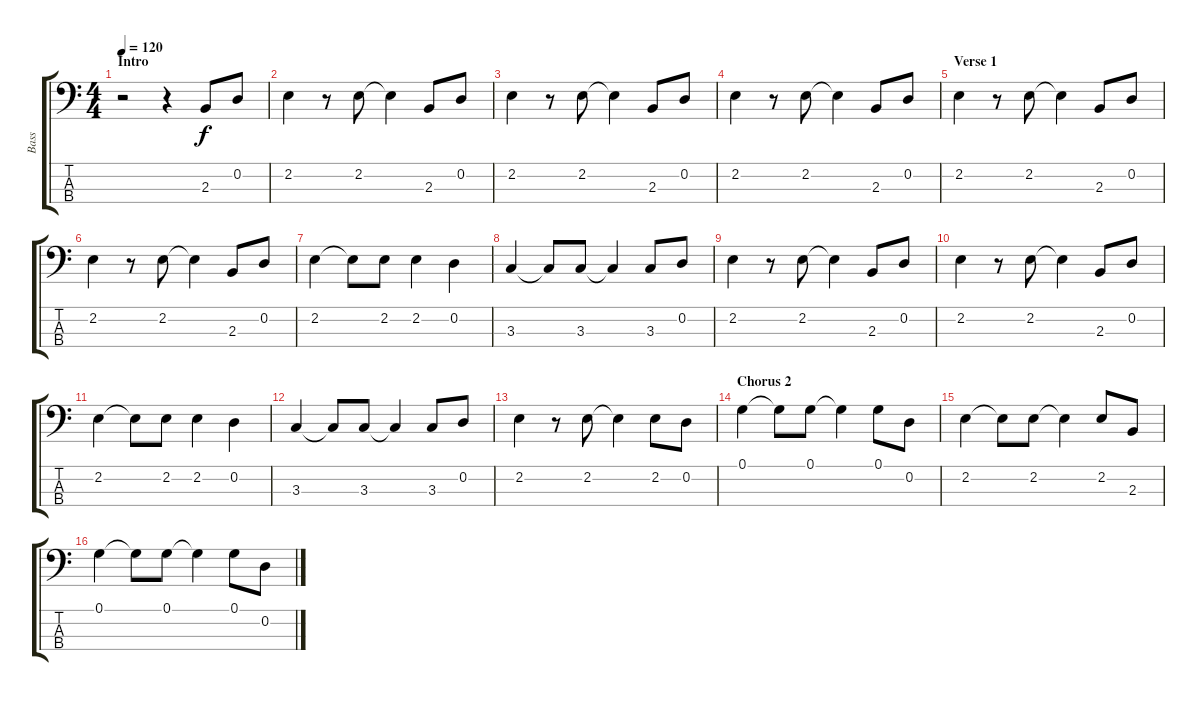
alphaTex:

\track ("Bass" "Bass") {instrument electricbasspick}
\staff {score tabs}
\tuning (G2 D2 A1 E1) {hide}
\ts (4 4)
\section ("" "Intro")
\tempo 120
\clef f4
\ks c
r.2{dy f instrument electricbasspick} r.4 2.3.8 0.2.8 |
2.2.4 r.8 2.2.8 2.2{t}.4 2.3.8 0.2.8 |
2.2.4 r.8 2.2.8 2.2{t}.4 2.3.8 0.2.8 |
2.2.4 r.8 2.2.8 2.2{t}.4 2.3.8 0.2.8 |
\section ("" "Verse 1")
2.2.4 r.8 2.2.8 2.2{t}.4 2.3.8 0.2.8 |
2.2.4 r.8 2.2.8 2.2{t}.4 2.3.8 0.2.8 |
2.2.4 2.2{t}.8 2.2.8 2.2.4 0.2.4 |
3.3.4 3.3{t}.8 3.3.8 3.3{t}.4 3.3.8 0.2.8 |
2.2.4 r.8 2.2.8 2.2{t}.4 2.3.8 0.2.8 |
2.2.4 r.8 2.2.8 2.2{t}.4 2.3.8 0.2.8 |
2.2.4 2.2{t}.8 2.2.8 2.2.4 0.2.4 |
3.3.4 3.3{t}.8 3.3.8 3.3{t}.4 3.3.8 0.2.8 |
2.2.4 r.8 2.2.8 2.2{t}.4 2.2.8 0.2.8 |
\section ("" "Chorus 2")
0.1.4 0.1{t}.8 0.1.8 0.1{t}.4 0.1.8 0.2.8 |
2.2.4 2.2{t}.8 2.2.8 2.2{t}.4 2.2.8 2.3.8 |
0.1.4 0.1{t}.8 0.1.8 0.1{t}.4 0.1.8 0.2.8
